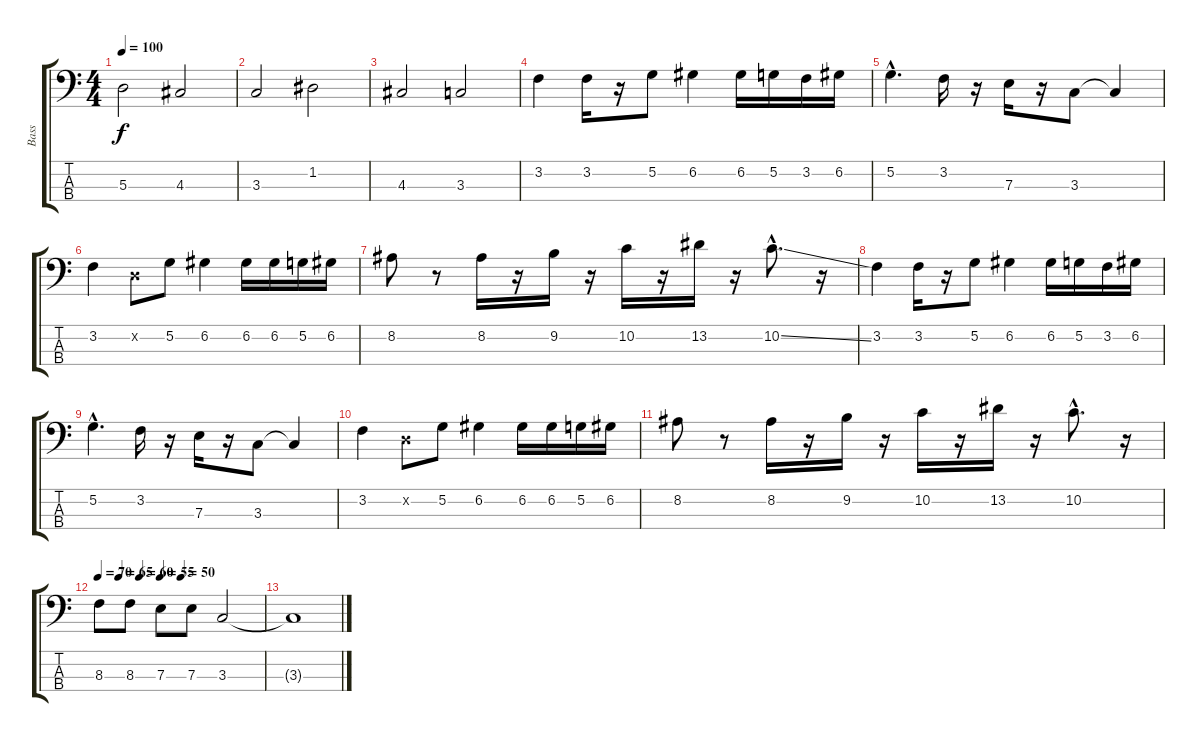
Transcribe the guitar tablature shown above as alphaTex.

\track ("Bass" "Bass") {instrument electricbassfinger}
\staff {score tabs}
\tuning (G2 D2 A1 E1) {hide}
\ts (4 4)
\tempo 100
\clef f4
\ks c
5.3.2{dy f} 4.3.2 |
3.3.2 1.2.2 |
4.3.2 3.3.2 |
3.2.4 3.2.16 r.16 5.2.8 6.2.4 6.2.16 5.2.16 3.2.16 6.2.16 |
5.2{hac}.4{d} 3.2.16 r.16 7.3.16 r.16 3.3.8 3.3{t}.4 |
3.2.4 0.2{x}.8 5.2.8 6.2.4 6.2.16 6.2.16 5.2.16 6.2.16 |
8.2.8 r.8 8.2.16 r.16 9.2.16 r.16 10.2.16 r.16 13.2.16 r.16 10.2{ss hac}.8{d} r.16 |
3.2.4 3.2.16 r.16 5.2.8 6.2.4 6.2.16 5.2.16 3.2.16 6.2.16 |
5.2{hac}.4{d} 3.2.16 r.16 7.3.16 r.16 3.3.8 3.3{t}.4 |
3.2.4 0.2{x}.8 5.2.8 6.2.4 6.2.16 6.2.16 5.2.16 6.2.16 |
8.2.8 r.8 8.2.16 r.16 9.2.16 r.16 10.2.16 r.16 13.2.16 r.16 10.2{hac}.8{d} r.16 |
\tempo 70
\tempo (65 0.125)
\tempo (60 0.25)
\tempo (55 0.375)
\tempo (50 0.5)
8.3.8 8.3.8 7.3.8 7.3.8 3.3.2 |
3.3{t}.1
